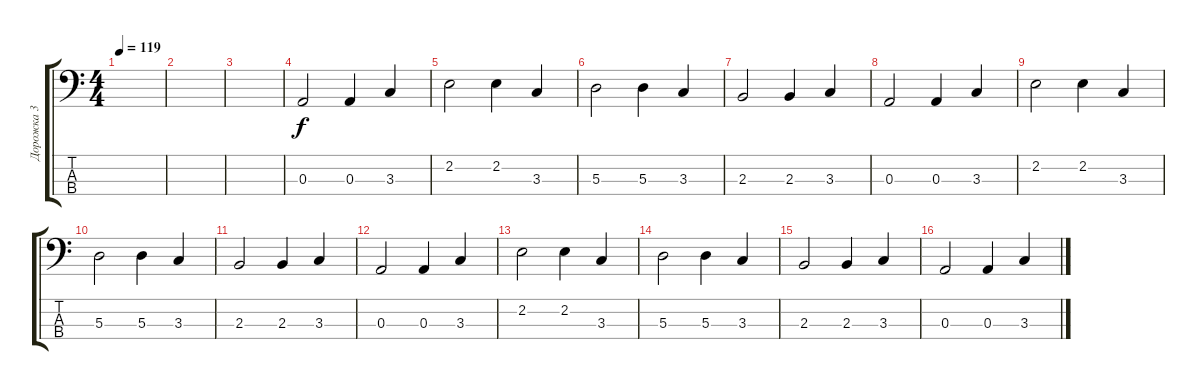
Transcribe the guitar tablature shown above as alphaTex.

\track ("Дорожка 3" "Дорожка 3") {instrument electricbassfinger}
\staff {score tabs}
\tuning (G2 D2 A1 E1) {hide}
\ts (4 4)
\tempo 119
\clef f4
\ks c
|
|
|
0.3.2 0.3.4 3.3.4 |
2.2.2 2.2.4 3.3.4 |
5.3.2 5.3.4 3.3.4 |
2.3.2 2.3.4 3.3.4 |
0.3.2 0.3.4 3.3.4 |
2.2.2 2.2.4 3.3.4 |
5.3.2 5.3.4 3.3.4 |
2.3.2 2.3.4 3.3.4 |
0.3.2 0.3.4 3.3.4 |
2.2.2 2.2.4 3.3.4 |
5.3.2 5.3.4 3.3.4 |
2.3.2 2.3.4 3.3.4 |
0.3.2 0.3.4 3.3.4
